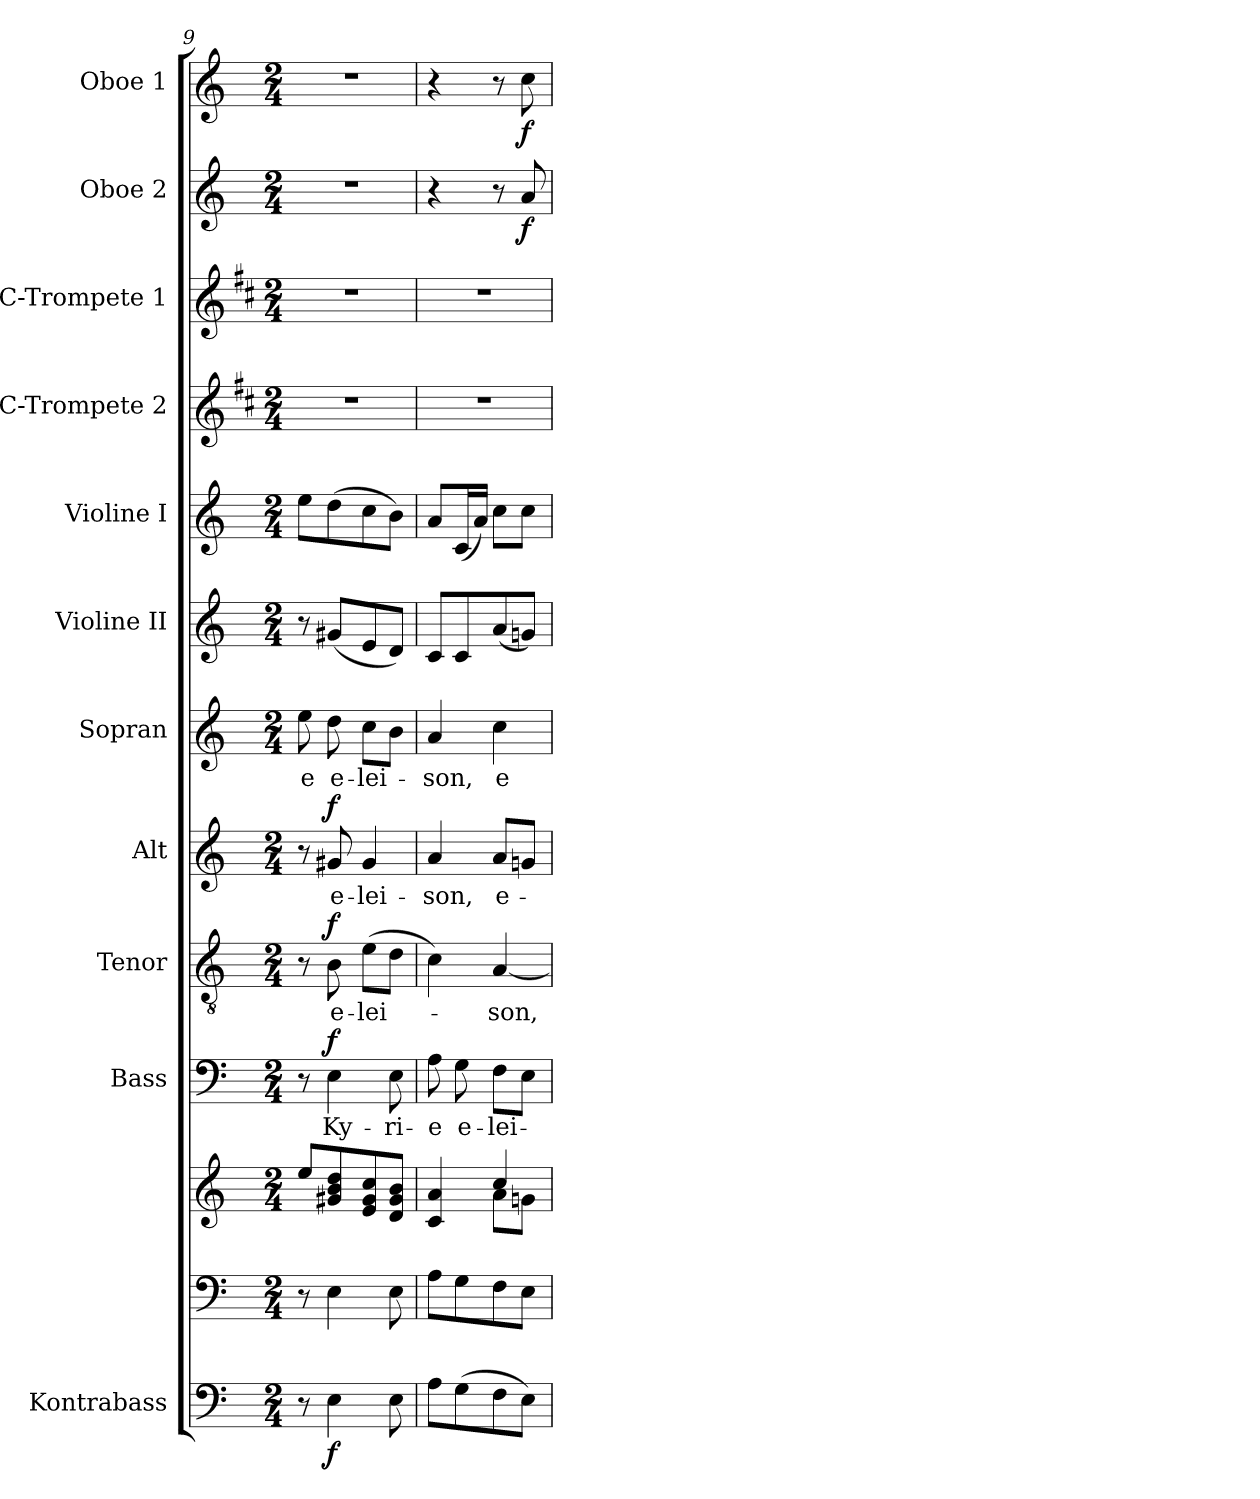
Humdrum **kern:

**kern	**dynam	**kern	**kern	**kern	**text	**dynam	**kern	**text	**dynam	**kern	**text	**dynam	**kern	**text	**kern	**kern	**kern	**kern	**kern	**dynam	**kern	**dynam
*part12	*part12	*part11	*part11	*part10	*part10	*part10	*part9	*part9	*part9	*part8	*part8	*part8	*part7	*part7	*part6	*part5	*part4	*part3	*part2	*part2	*part1	*part1
*staff13	*staff13	*staff12	*staff11	*staff10	*staff10	*staff10	*staff9	*staff9	*staff9	*staff8	*staff8	*staff8	*staff7	*staff7	*staff6	*staff5	*staff4	*staff3	*staff2	*staff2	*staff1	*staff1
*I"Kontrabass	*	*	*	*I"Bass	*	*	*I"Tenor	*	*	*I"Alt	*	*	*I"Sopran	*	*I"Violine II	*I"Violine I	*I"C-Trompete 2	*I"C-Trompete 1	*I"Oboe 2	*	*I"Oboe 1	*
*I'Kb.	*	*	*	*I'B.	*	*	*I'T.	*	*	*I'A.	*	*	*I'S.	*	*I'Vl. II	*I'Vl. I	*I'C Trp. 2	*I'C Trp. 1	*I'Ob. 2	*	*I'Ob. 1	*
!!LO:PB:g=z
*clefF4	*	*clefF4	*clefG2	*clefF4	*	*	*clefGv2	*	*	*clefG2	*	*	*clefG2	*	*clefG2	*clefG2	*clefG2	*clefG2	*clefG2	*	*clefG2	*
*ITrd7c12	*	*	*	*	*	*	*	*	*	*	*	*	*	*	*	*	*ITrd1c2	*ITrd1c2	*	*	*	*
*k[]	*	*k[]	*k[]	*k[]	*	*	*k[]	*	*	*k[]	*	*	*k[]	*	*k[]	*k[]	*k[]	*k[]	*k[]	*	*k[]	*
*C:	*	*C:	*C:	*C:	*	*	*C:	*	*	*C:	*	*	*C:	*	*C:	*C:	*C:	*C:	*C:	*	*C:	*
*M2/4	*	*M2/4	*M2/4	*M2/4	*	*	*M2/4	*	*	*M2/4	*	*	*M2/4	*	*M2/4	*M2/4	*M2/4	*M2/4	*M2/4	*	*M2/4	*
=9	=9	=9	=9	=9	=9	=9	=9	=9	=9	=9	=9	=9	=9	=9	=9	=9	=9	=9	=9	=9	=9	=9
!	!	!	!	!	!	!	!	!	!	!	!	!	!	!LO:LY:b	!	!	!	!	!	!	!	!
8r	.	8r	8ee/L	8r	.	.	8r	.	.	8r	.	.	8ee\	-e	8r	8ee\L	2r	2r	2r	.	2r	.
!	!LO:DY:b	!	!	!	!LO:LY:b	!LO:DY:a	!	!LO:LY:b	!LO:DY:a	!	!LO:LY:b	!LO:DY:a	!	!LO:LY:b	!	!	!	!	!	!	!	!
4EE\	f	4E\	8g#X/ 8b/ 8dd/	4E\	Ky-	f	8B\	e-	f	8g#X/	e-	f	8dd\	e-	(<8g#X/L	(>8dd\	.	.	.	.	.	.
!	!	!	!	!	!	!	!	!LO:LY:b	!	!	!LO:LY:b	!	!	!LO:LY:b	!	!	!	!	!	!	!	!
.	.	.	8e/ 8g#/ 8cc/	.	.	.	(>8e\L	-lei-	.	4g#/	-lei-	.	8cc\L	-lei-	8e/	8cc\	.	.	.	.	.	.
!	!	!	!	!	!LO:LY:b	!	!	!	!	!	!	!	!	!	!	!	!	!	!	!	!	!
8EE\	.	8E\	8d/ 8g#/ 8b/J	8E\	-ri-	.	8d\J	.	.	.	.	.	8b\J	.	8d/J)	8b\J)	.	.	.	.	.	.
=10	=10	=10	=10	=10	=10	=10	=10	=10	=10	=10	=10	=10	=10	=10	=10	=10	=10	=10	=10	=10	=10	=10
*	*	*	*^	*	*	*	*	*	*	*	*	*	*	*	*	*	*	*	*	*	*	*
!	!	!	!	!	!	!LO:LY:b	!	!	!	!	!	!LO:LY:b	!	!	!LO:LY:b	!	!	!	!	!	!	!	!
8AA\L	.	8A\L	4c/ 4a/	4ryy	8A\	-e	.	4c\)	.	.	4a/	-son,	.	4a/	-son,	8c/L	8a/L	2r	2r	4r	.	4r	.
!	!	!	!	!	!	!LO:LY:b	!	!	!	!	!	!	!	!	!	!	!	!	!	!	!	!	!
(>8GG\	.	8G\	.	.	8G\	e-	.	.	.	.	.	.	.	.	.	8c/	(<16c/L	.	.	.	.	.	.
.	.	.	.	.	.	.	.	.	.	.	.	.	.	.	.	.	16a/JJ)	.	.	.	.	.	.
!	!	!	!	!	!	!LO:LY:b	!	!	!LO:LY:b	!	!	!LO:LY:b	!	!	!LO:LY:b	!	!	!	!	!	!	!	!
8FF\	.	8F\	4cc/	8a\L	8F\L	-lei-	.	[4A/	-son,	.	8a/L	e-	.	4cc\	e-	(<8a/	8cc\L	.	.	8r	.	8r	.
!	!	!	!	!	!	!	!	!	!	!	!	!	!	!	!	!	!	!	!	!	!LO:DY:b	!	!LO:DY:b
8EE\J)	.	8E\J	.	8gn\J	8E\J	.	.	.	.	.	8gn/J	.	.	.	.	8gn/J)	8cc\J	.	.	8a/	f	8cc\	f
*	*	*	*v	*v	*	*	*	*	*	*	*	*	*	*	*	*	*	*	*	*	*	*	*
=	=	=	=	=	=	=	=	=	=	=	=	=	=	=	=	=	=	=	=	=	=	=
*-	*-	*-	*-	*-	*-	*-	*-	*-	*-	*-	*-	*-	*-	*-	*-	*-	*-	*-	*-	*-	*-	*-
